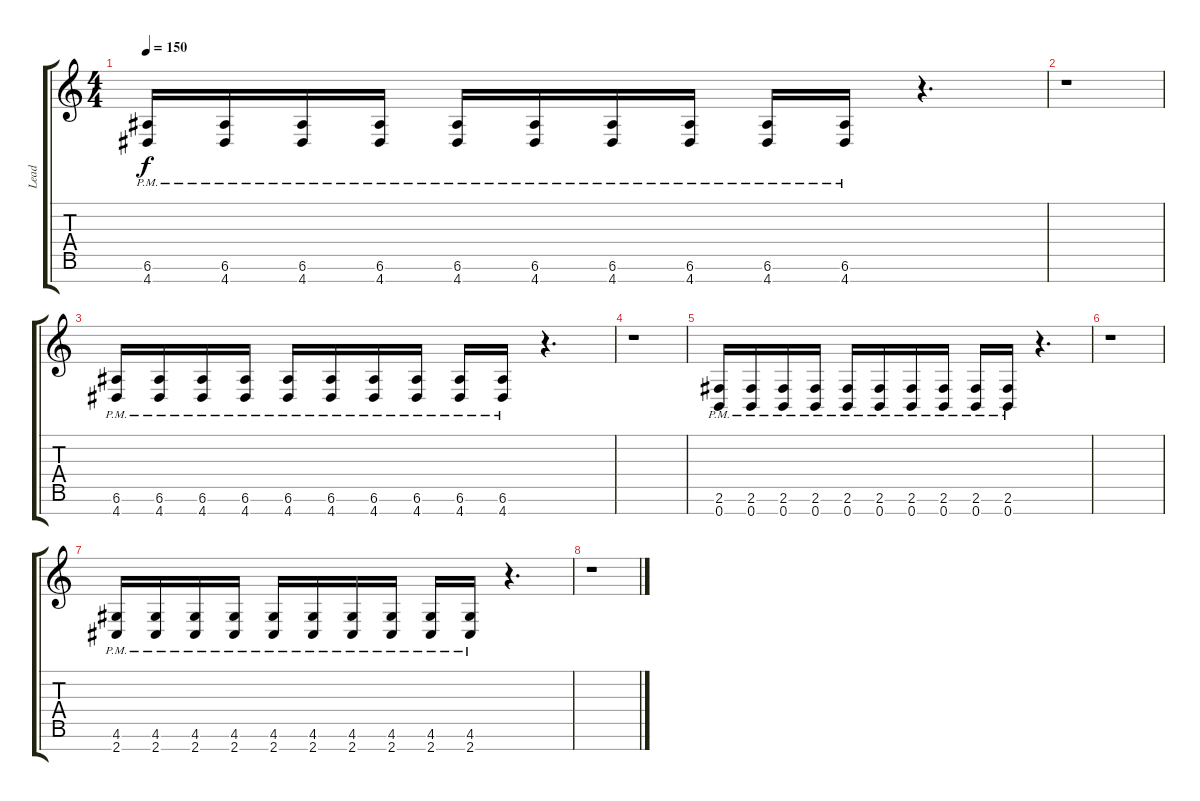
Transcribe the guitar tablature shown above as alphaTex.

\track ("Lead" "Lead") {instrument distortionguitar}
\staff {score tabs}
\tuning (E4 B3 G3 D3 A2 E2 B1) {hide}
\ts (4 4)
\tempo 150
\clef g2
\ks c
(6.6{pm} 4.7{pm}).16{dy f} (6.6{pm} 4.7{pm}).16 (6.6{pm} 4.7{pm}).16 (6.6{pm} 4.7{pm}).16 (6.6{pm} 4.7{pm}).16 (6.6{pm} 4.7{pm}).16 (6.6{pm} 4.7{pm}).16 (6.6{pm} 4.7{pm}).16 (6.6{pm} 4.7{pm}).16 (6.6{pm} 4.7{pm}).16 r.4{d} |
r.1 |
(6.6{pm} 4.7{pm}).16 (6.6{pm} 4.7{pm}).16 (6.6{pm} 4.7{pm}).16 (6.6{pm} 4.7{pm}).16 (6.6{pm} 4.7{pm}).16 (6.6{pm} 4.7{pm}).16 (6.6{pm} 4.7{pm}).16 (6.6{pm} 4.7{pm}).16 (6.6{pm} 4.7{pm}).16 (6.6{pm} 4.7{pm}).16 r.4{d} |
r.1 |
(2.6{pm} 0.7{pm}).16 (2.6{pm} 0.7{pm}).16 (2.6{pm} 0.7{pm}).16 (2.6{pm} 0.7{pm}).16 (2.6{pm} 0.7{pm}).16 (2.6{pm} 0.7{pm}).16 (2.6{pm} 0.7{pm}).16 (2.6{pm} 0.7{pm}).16 (2.6{pm} 0.7{pm}).16 (2.6{pm} 0.7{pm}).16 r.4{d} |
r.1 |
(4.6{pm} 2.7{pm}).16 (4.6{pm} 2.7{pm}).16 (4.6{pm} 2.7{pm}).16 (4.6{pm} 2.7{pm}).16 (4.6{pm} 2.7{pm}).16 (4.6{pm} 2.7{pm}).16 (4.6{pm} 2.7{pm}).16 (4.6{pm} 2.7{pm}).16 (4.6{pm} 2.7{pm}).16 (4.6{pm} 2.7{pm}).16 r.4{d} |
r.1
